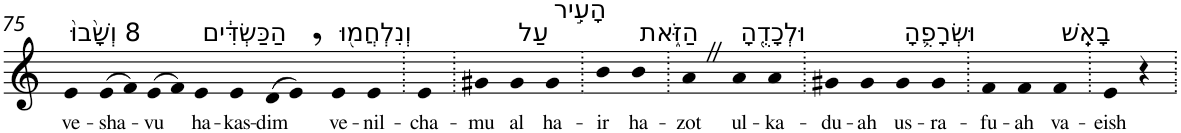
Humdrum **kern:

**kern	**text
*part1	*part1
*staff1	*staff1
*I"Piano	*
*I'Pno	*
!!LO:PB:g=z
*clefG2	*
*k[]	*
=75	=75
!LO:TX:a:t=8 וְשָׁ֙בוּ֙	!
!	!LO:LY:b
4e	ve-
!	!LO:LY:b
(>8e	-sha-
8f)	.
!	!LO:LY:b
(>8e	-vu
8f)	.
!LO:TX:a:t=הַכַּשְׂדִּ֔ים	!
!	!LO:LY:b
4e	ha-
!	!LO:LY:b
4e	-kas-
!	!LO:LY:b
(>8d	-dim
8e,)	.
!LO:TX:a:t=וְנִלְחֲמ֖וּ	!
!	!LO:LY:b
4e	ve-
!	!LO:LY:b
4e	-nil-
=76.	=76.
!	!LO:LY:b
4e	-cha-
=77.	=77.
!	!LO:LY:b
4g#X	-mu
!LO:TX:a:t=עַל	!
!	!LO:LY:b
4g#	al
!LO:TX:a:t=הָעִ֣יר	!
!	!LO:LY:b
4g#	ha-
=78.	=78.
!	!LO:LY:b
4b	-ir
!LO:TX:a:t=הַזֹּ֑את	!
!	!LO:LY:b
4b	ha-
=79.	=79.
!	!LO:LY:b
4aZ	-zot
!LO:TX:a:t=וּלְכָדֻ֖הָ	!
!	!LO:LY:b
4a	ul-
!	!LO:LY:b
4a	-ka-
=80.	=80.
!	!LO:LY:b
4g#X	-du-
!	!LO:LY:b
4g#	-ah
!LO:TX:a:t=וּשְׂרָפֻ֥הָ	!
!	!LO:LY:b
4g#	us-
!	!LO:LY:b
4g#	-ra-
=81.	=81.
!	!LO:LY:b
4f	-fu-
!	!LO:LY:b
4f	-ah
!LO:TX:a:t=בָאֵֽשׁ	!
!	!LO:LY:b
4f	va-
=82.	=82.
!	!LO:LY:b
4e	-eish
4r	.
=.	=.
*-	*-
